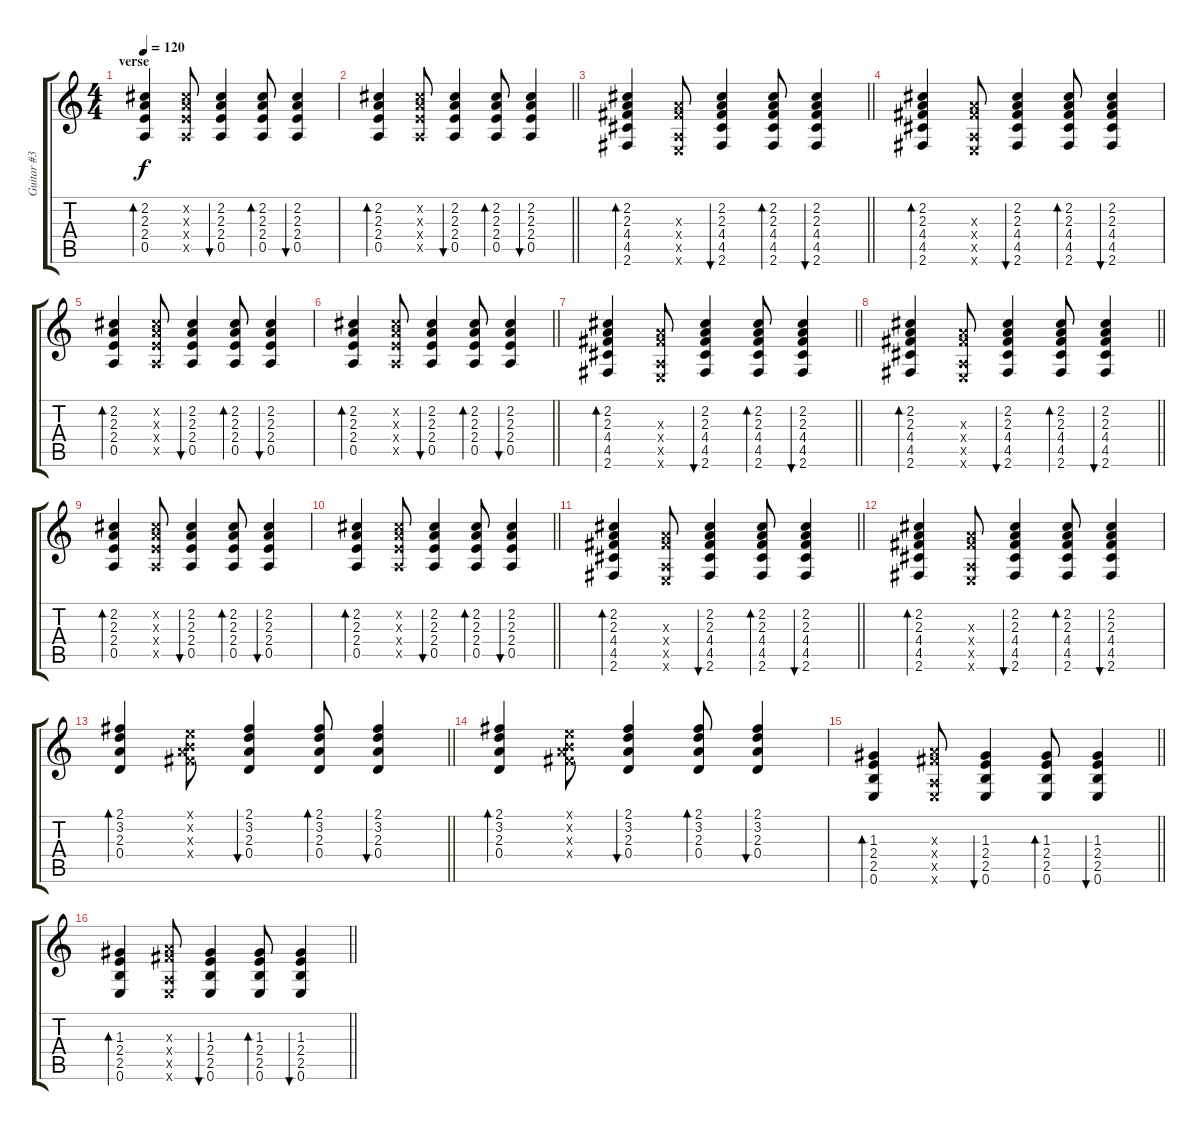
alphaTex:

\track ("Guitar #3" "Guitar #3") {instrument acousticguitarsteel}
\staff {score tabs}
\tuning (E4 B3 G3 D3 A2 E2) {hide}
\ts (4 4)
\section ("" "verse")
\tempo 120
\clef g2
\ks c
(2.2 2.3 2.4 0.5).4{bd 60 dy f} (2.2{x} 2.3{x} 2.4{x} 0.5{x}).8 (2.2 2.3 2.4 0.5).4{bu 60} (2.2 2.3 2.4 0.5).8{bd 60} (2.2 2.3 2.4 0.5).4{bu 60} |
\barLineRight lightlight
(2.2 2.3 2.4 0.5).4{bd 60} (2.2{x} 2.3{x} 2.4{x} 0.5{x}).8 (2.2 2.3 2.4 0.5).4{bu 60} (2.2 2.3 2.4 0.5).8{bd 60} (2.2 2.3 2.4 0.5).4{bu 60} |
\barLineRight lightlight
(2.2 2.3 4.4 4.5 2.6).4{bd 60} (2.3{x} 4.4{x} 0.5{x} 0.6{x}).8 (2.2 2.3 4.4 4.5 2.6).4{bu 60} (2.2 2.3 4.4 4.5 2.6).8{bd 60} (2.2 2.3 4.4 4.5 2.6).4{bu 60} |
(2.2 2.3 4.4 4.5 2.6).4{bd 60} (2.3{x} 4.4{x} 0.5{x} 0.6{x}).8 (2.2 2.3 4.4 4.5 2.6).4{bu 60} (2.2 2.3 4.4 4.5 2.6).8{bd 60} (2.2 2.3 4.4 4.5 2.6).4{bu 60} |
(2.2 2.3 2.4 0.5).4{bd 60} (2.2{x} 2.3{x} 2.4{x} 0.5{x}).8 (2.2 2.3 2.4 0.5).4{bu 60} (2.2 2.3 2.4 0.5).8{bd 60} (2.2 2.3 2.4 0.5).4{bu 60} |
\barLineRight lightlight
(2.2 2.3 2.4 0.5).4{bd 60} (2.2{x} 2.3{x} 2.4{x} 0.5{x}).8 (2.2 2.3 2.4 0.5).4{bu 60} (2.2 2.3 2.4 0.5).8{bd 60} (2.2 2.3 2.4 0.5).4{bu 60} |
\barLineRight lightlight
(2.2 2.3 4.4 4.5 2.6).4{bd 60} (2.3{x} 4.4{x} 0.5{x} 0.6{x}).8 (2.2 2.3 4.4 4.5 2.6).4{bu 60} (2.2 2.3 4.4 4.5 2.6).8{bd 60} (2.2 2.3 4.4 4.5 2.6).4{bu 60} |
\barLineRight lightlight
(2.2 2.3 4.4 4.5 2.6).4{bd 60} (2.3{x} 4.4{x} 0.5{x} 0.6{x}).8 (2.2 2.3 4.4 4.5 2.6).4{bu 60} (2.2 2.3 4.4 4.5 2.6).8{bd 60} (2.2 2.3 4.4 4.5 2.6).4{bu 60} |
(2.2 2.3 2.4 0.5).4{bd 60} (2.2{x} 2.3{x} 2.4{x} 0.5{x}).8 (2.2 2.3 2.4 0.5).4{bu 60} (2.2 2.3 2.4 0.5).8{bd 60} (2.2 2.3 2.4 0.5).4{bu 60} |
\barLineRight lightlight
(2.2 2.3 2.4 0.5).4{bd 60} (2.2{x} 2.3{x} 2.4{x} 0.5{x}).8 (2.2 2.3 2.4 0.5).4{bu 60} (2.2 2.3 2.4 0.5).8{bd 60} (2.2 2.3 2.4 0.5).4{bu 60} |
\barLineRight lightlight
(2.2 2.3 4.4 4.5 2.6).4{bd 60} (2.3{x} 4.4{x} 0.5{x} 0.6{x}).8 (2.2 2.3 4.4 4.5 2.6).4{bu 60} (2.2 2.3 4.4 4.5 2.6).8{bd 60} (2.2 2.3 4.4 4.5 2.6).4{bu 60} |
(2.2 2.3 4.4 4.5 2.6).4{bd 60} (2.3{x} 4.4{x} 0.5{x} 0.6{x}).8 (2.2 2.3 4.4 4.5 2.6).4{bu 60} (2.2 2.3 4.4 4.5 2.6).8{bd 60} (2.2 2.3 4.4 4.5 2.6).4{bu 60} |
\barLineRight lightlight
(2.1 3.2 2.3 0.4).4{bd 60} (0.1{x} 0.2{x} 2.3{x} 4.4{x}).8 (2.1 3.2 2.3 0.4).4{bu 60} (2.1 3.2 2.3 0.4).8{bd 60} (2.1 3.2 2.3 0.4).4{bu 60} |
(2.1 3.2 2.3 0.4).4{bd 60} (0.1{x} 0.2{x} 2.3{x} 4.4{x}).8 (2.1 3.2 2.3 0.4).4{bu 60} (2.1 3.2 2.3 0.4).8{bd 60} (2.1 3.2 2.3 0.4).4{bu 60} |
\barLineRight lightlight
(1.3 2.4 2.5 0.6).4{bd 60} (2.3{x} 4.4{x} 0.5{x} 0.6{x}).8 (1.3 2.4 2.5 0.6).4{bu 60} (1.3 2.4 2.5 0.6).8{bd 60} (1.3 2.4 2.5 0.6).4{bu 60} |
\barLineRight lightlight
(1.3 2.4 2.5 0.6).4{bd 60} (2.3{x} 4.4{x} 0.5{x} 0.6{x}).8 (1.3 2.4 2.5 0.6).4{bu 60} (1.3 2.4 2.5 0.6).8{bd 60} (1.3 2.4 2.5 0.6).4{bu 60}
